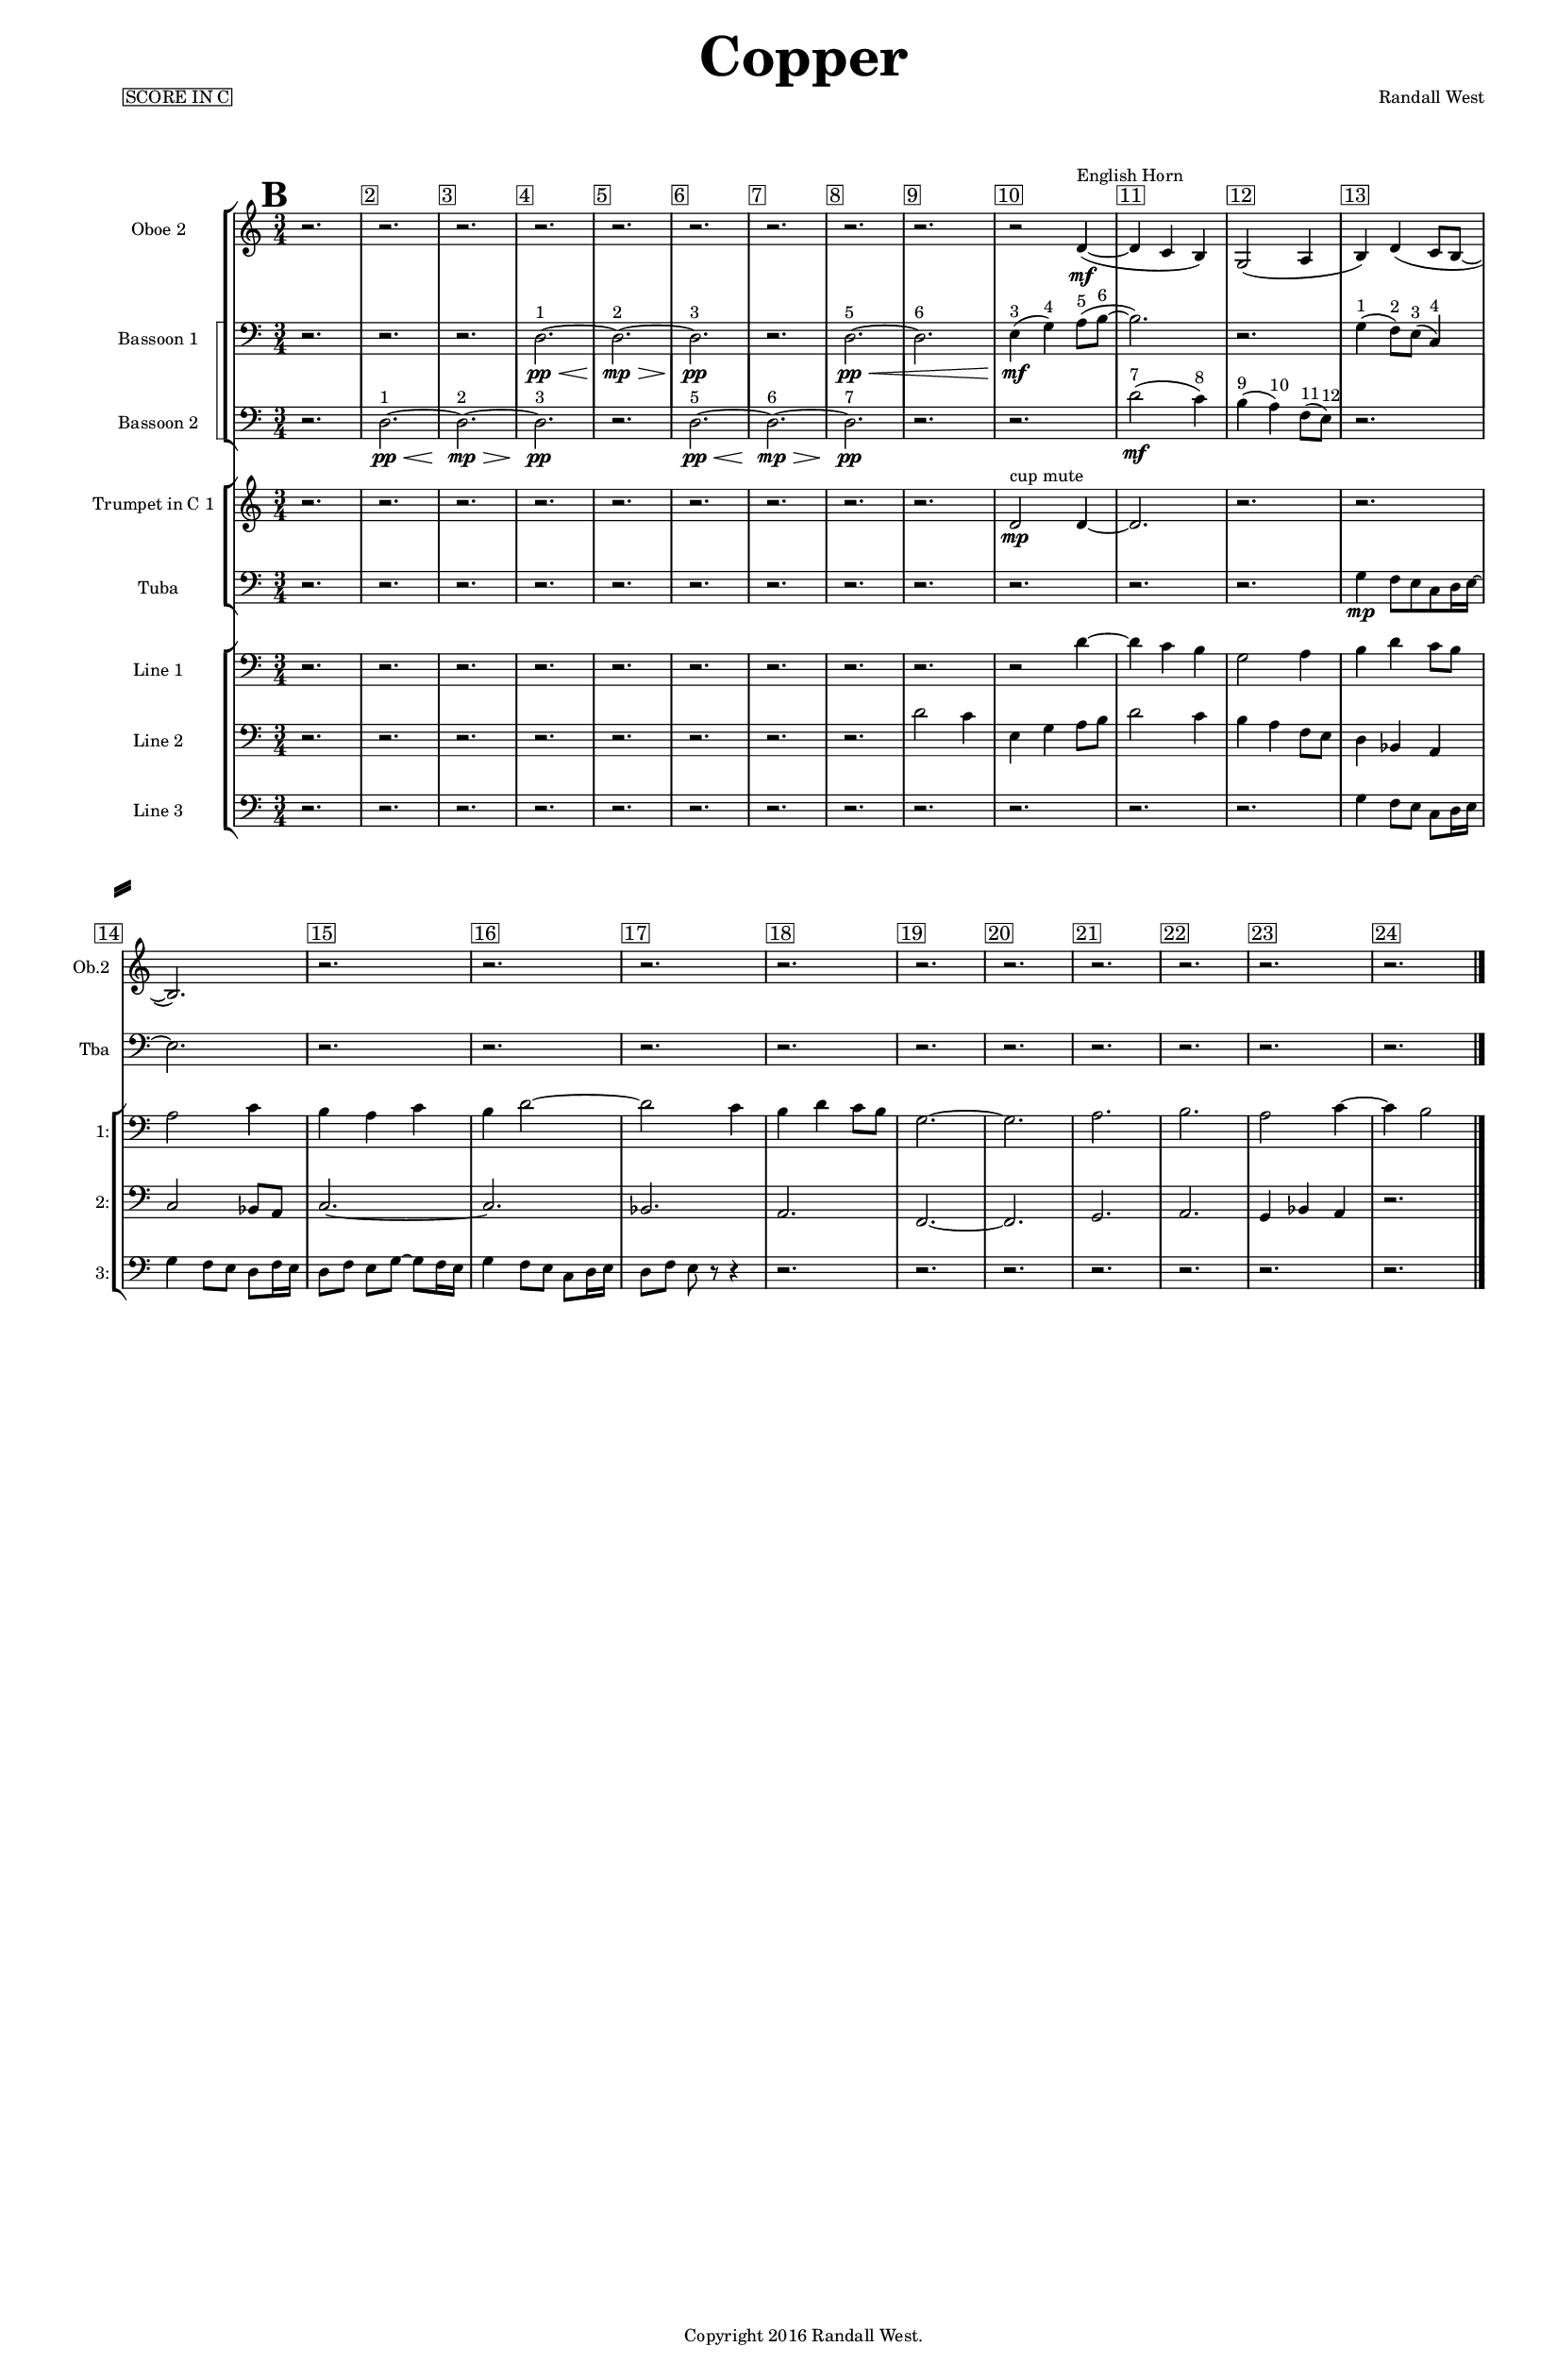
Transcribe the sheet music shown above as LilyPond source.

% 2016-09-20 01:03

\version "2.18.2"
\language "english"

#(set-default-paper-size "tabloid" 'portrait)
#(set-global-staff-size 16)

\header {
    composer = "Randall West"
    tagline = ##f
    poet = \markup { \box "SCORE IN C" } %HACKY WAY TO GET SCORE IN C IN THERE !!!!!!
    title = \markup {
        \column {
            \center-align {
                \fontsize #6 {
                    "Copper"
                }
            }
        }
    }
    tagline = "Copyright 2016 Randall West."
}

\paper {
    #(set-paper-size "tabloid")
    %#(set-paper-size "letter")
    left-margin = 22\mm
    system-separator-markup = \slashSeparator
    markup-system-spacing = #'(
        (basic-distance . 0)
        (minimum-distance . 0)
        (padding . 8)
        (stretchability . 0)
    )
    system-system-spacing = #'(
        (basic-distance . 12)
        (minimum-distance . 18)
        (padding . 12)
        (stretchability . 20)
    )
}

\layout {
    \set Score.markFormatter = #format-mark-circle-letters 
    \context {        
        \Score
        \override BarNumber #'break-visibility = #'#(#f #t #t)
        \override BarNumber #'font-size = #1.4
        \override BarNumber  #'stencil = #(make-stencil-boxer 0.1 0.25 ly:text-interface::print)
        \override RehearsalMark #'font-size = #6
    }
    \context {
        \Staff \RemoveEmptyStaves
        \override VerticalAxisGroup #'remove-first = ##t % NOTE: comment this out to show staves on first page
        \override Hairpin #'minimum-length = #6
    }
    \context {
        \RhythmicStaff \RemoveEmptyStaves
        \override VerticalAxisGroup #'remove-first = ##t % NOTE: comment this out to show staves on first page
        \override Hairpin #'minimum-length = #6
    }
}


% \layout {
%     \context {
%         \Staff 
%         \name ViolinStaff
%         \type Engraver_group
%         \alias Staff
%     }
%     \context {
%         \Staff 
%         \name ViolaStaff
%         \type Engraver_group
%         \alias Staff
%     }
%     \context {
%         \Staff 
%         \name CelloStaff
%         \type Engraver_group
%         \alias Staff
%     }
%     \context {
%         \StaffGroup
%         \accepts ViolinStaff
%         \accepts ViolaStaff
%         \accepts CelloStaff
%         \override SpacingSpanner.base-shortest-duration = #(ly:make-moment 1 16)
%         \override SpacingSpanner.uniform-stretching = ##t
%         \override StaffGrouper.staff-staff-spacing = #'(
%             (basic-distance . 10)
%             (minimum-distance . 15)
%             (padding . 5)
%             (stretchability . 100)
%             )
%         \override TimeSignature.style = #'numbered
%         autoBeaming = ##f
%         proportionalNotationDuration = #(ly:make-moment 1 16)
%         tupletFullLength = ##t
%     }
% }


\header {}

\layout {}

\paper {}

\score {
    \new Score <<
        \new StaffGroup <<
            \new StaffGroup \with {
                systemStartDelimiter = #'SystemStartSquare
            } <<
                \new Staff {
                    \set Staff.instrumentName = \markup { "Flute 1" }
                    \set Staff.shortInstrumentName = \markup { Fl.1 }
                    {
                        \numericTimeSignature
                        \time 3/4
                        \bar "||"
                        \accidentalStyle modern-cautionary
                        \mark #2
                        R2. * 24
                    }
                }
                \new Staff {
                    \set Staff.instrumentName = \markup { "Flute 2" }
                    \set Staff.shortInstrumentName = \markup { Fl.2 }
                    {
                        \numericTimeSignature
                        \time 3/4
                        \bar "||"
                        \accidentalStyle modern-cautionary
                        \mark #2
                        R2. * 24
                    }
                }
                \new Staff {
                    \set Staff.instrumentName = \markup { "Flute 3" }
                    \set Staff.shortInstrumentName = \markup { Fl.3 }
                    {
                        \numericTimeSignature
                        \time 3/4
                        \bar "||"
                        \accidentalStyle modern-cautionary
                        \mark #2
                        R2. * 24
                    }
                }
            >>
            \new StaffGroup \with {
                systemStartDelimiter = #'SystemStartSquare
            } <<
                \new Staff {
                    \set Staff.instrumentName = \markup { "Oboe 1" }
                    \set Staff.shortInstrumentName = \markup { Ob.1 }
                    {
                        \numericTimeSignature
                        \time 3/4
                        \bar "||"
                        \accidentalStyle modern-cautionary
                        \mark #2
                        R2. * 24
                    }
                }
                \new Staff {
                    \set Staff.instrumentName = \markup { "Oboe 2" }
                    \set Staff.shortInstrumentName = \markup { Ob.2 }
                    {
                        \numericTimeSignature
                        \time 3/4
                        \bar "||"
                        \accidentalStyle modern-cautionary
                        \mark #2
                        r2.
                        r2.
                        r2.
                        r2.
                        r2.
                        r2.
                        r2.
                        r2.
                        r2.
                        r2
                        d'4 \mf ~ ( ^ \markup { "English Horn" }
                        d'4
                        c'4
                        b4 )
                        g2 (
                        a4
                        b4 )
                        d'4 (
                        c'8 [
                        b8 ~ ]
                        b2. )
                        r2.
                        r2.
                        r2.
                        r2.
                        r2.
                        r2.
                        r2.
                        r2.
                        r2.
                        r2.
                    }
                }
            >>
            \new StaffGroup \with {
                systemStartDelimiter = #'SystemStartSquare
            } <<
                \new Staff {
                    \set Staff.instrumentName = \markup { "Clarinet 1" }
                    \set Staff.shortInstrumentName = \markup { Cl.1 }
                    {
                        \numericTimeSignature
                        \time 3/4
                        \bar "||"
                        \accidentalStyle modern-cautionary
                        \mark #2
                        R2. * 24
                    }
                }
                \new Staff {
                    \set Staff.instrumentName = \markup { "Clarinet 2" }
                    \set Staff.shortInstrumentName = \markup { Cl.2 }
                    {
                        \numericTimeSignature
                        \time 3/4
                        \bar "||"
                        \accidentalStyle modern-cautionary
                        \mark #2
                        R2. * 24
                    }
                }
            >>
            \new StaffGroup \with {
                systemStartDelimiter = #'SystemStartSquare
            } <<
                \new Staff {
                    \clef "bass"
                    \set Staff.instrumentName = \markup { "Bassoon 1" }
                    \set Staff.shortInstrumentName = \markup { Bsn.1 }
                    {
                        \numericTimeSignature
                        \time 3/4
                        \bar "||"
                        \accidentalStyle modern-cautionary
                        \mark #2
                        r2.
                        r2.
                        r2.
                        d2. \pp ~ \< ^ \markup { 1 }
                        d2. \mp ~ \> ^ \markup { 2 }
                        d2. \pp ^ \markup { 3 }
                        r2.
                        d2. \pp ~ \< ^ \markup { 5 }
                        d2. ^ \markup { 6 }
                        e4 \mf ( ^ \markup { 3 }
                        g4 ) ^ \markup { 4 }
                        a8 [ ( ^ \markup { 5 }
                        b8 ~ ] ^ \markup { 6 }
                        b2. )
                        r2.
                        g4 ( ^ \markup { 1 }
                        f8 ) [ ^ \markup { 2 }
                        e8 ] ( ^ \markup { 3 }
                        c4 ) ^ \markup { 4 }
                        r2.
                        r2.
                        r2.
                        r2.
                        r2.
                        r2.
                        r2.
                        r2.
                        r2.
                        r2.
                        r2.
                    }
                }
                \new Staff {
                    \clef "bass"
                    \set Staff.instrumentName = \markup { "Bassoon 2" }
                    \set Staff.shortInstrumentName = \markup { Bsn.2 }
                    {
                        \numericTimeSignature
                        \time 3/4
                        \bar "||"
                        \accidentalStyle modern-cautionary
                        \mark #2
                        r2.
                        d2. \pp ~ \< ^ \markup { 1 }
                        d2. \mp ~ \> ^ \markup { 2 }
                        d2. \pp ^ \markup { 3 }
                        r2.
                        d2. \pp ~ \< ^ \markup { 5 }
                        d2. \mp ~ \> ^ \markup { 6 }
                        d2. \pp ^ \markup { 7 }
                        r2.
                        r2.
                        d'2 \mf ( ^ \markup { 7 }
                        c'4 ) ^ \markup { 8 }
                        b4 ( ^ \markup { 9 }
                        a4 ) ^ \markup { 10 }
                        f8 [ ( ^ \markup { 11 }
                        e8 ] ) ^ \markup { 12 }
                        r2.
                        r2.
                        r2.
                        r2.
                        r2.
                        r2.
                        r2.
                        r2.
                        r2.
                        r2.
                        r2.
                        r2.
                    }
                }
            >>
        >>
        \new StaffGroup <<
            \new StaffGroup \with {
                systemStartDelimiter = #'SystemStartSquare
            } <<
                \new Staff {
                    \set Staff.instrumentName = \markup { "Horn in F 1" }
                    \set Staff.shortInstrumentName = \markup { Hn.1 }
                    {
                        \numericTimeSignature
                        \time 3/4
                        \bar "||"
                        \accidentalStyle modern-cautionary
                        \mark #2
                        R2. * 24
                    }
                }
                \new Staff {
                    \set Staff.instrumentName = \markup { "Horn in F 2" }
                    \set Staff.shortInstrumentName = \markup { Hn.2 }
                    {
                        \numericTimeSignature
                        \time 3/4
                        \bar "||"
                        \accidentalStyle modern-cautionary
                        \mark #2
                        R2. * 24
                    }
                }
            >>
            \new StaffGroup \with {
                systemStartDelimiter = #'SystemStartSquare
            } <<
                \new Staff {
                    \set Staff.instrumentName = \markup { "Trumpet in C 1" }
                    \set Staff.shortInstrumentName = \markup { Tpt.1 }
                    {
                        \numericTimeSignature
                        \time 3/4
                        \bar "||"
                        \accidentalStyle modern-cautionary
                        \mark #2
                        r2.
                        r2.
                        r2.
                        r2.
                        r2.
                        r2.
                        r2.
                        r2.
                        r2.
                        d'2 \mp ^ \markup { "cup mute" }
                        d'4 ~
                        d'2.
                        r2.
                        r2.
                        r2.
                        r2.
                        r2.
                        r2.
                        r2.
                        r2.
                        r2.
                        r2.
                        r2.
                        r2.
                        r2.
                    }
                }
                \new Staff {
                    \set Staff.instrumentName = \markup { "Trumpet in C 2" }
                    \set Staff.shortInstrumentName = \markup { Tpt.2 }
                    {
                        \numericTimeSignature
                        \time 3/4
                        \bar "||"
                        \accidentalStyle modern-cautionary
                        \mark #2
                        R2. * 24
                    }
                }
            >>
            \new StaffGroup \with {
                systemStartDelimiter = #'SystemStartSquare
            } <<
                \new Staff {
                    \clef "bass"
                    \set Staff.instrumentName = \markup { "Tenor Trombone 1" }
                    \set Staff.shortInstrumentName = \markup { Tbn.1 }
                    {
                        \numericTimeSignature
                        \time 3/4
                        \bar "||"
                        \accidentalStyle modern-cautionary
                        \mark #2
                        R2. * 24
                    }
                }
                \new Staff {
                    \clef "bass"
                    \set Staff.instrumentName = \markup { "Tenor Trombone 2" }
                    \set Staff.shortInstrumentName = \markup { Tbn.2 }
                    {
                        \numericTimeSignature
                        \time 3/4
                        \bar "||"
                        \accidentalStyle modern-cautionary
                        \mark #2
                        R2. * 24
                    }
                }
            >>
            \new Staff {
                \clef "bass"
                \set Staff.instrumentName = \markup { Tuba }
                \set Staff.shortInstrumentName = \markup { Tba }
                {
                    \numericTimeSignature
                    \time 3/4
                    \bar "||"
                    \accidentalStyle modern-cautionary
                    \mark #2
                    r2.
                    r2.
                    r2.
                    r2.
                    r2.
                    r2.
                    r2.
                    r2.
                    r2.
                    r2.
                    r2.
                    r2.
                    g4 \mp
                    f8 [
                    e8
                    c8
                    d16
                    e16 ~ ]
                    e2.
                    r2.
                    r2.
                    r2.
                    r2.
                    r2.
                    r2.
                    r2.
                    r2.
                    r2.
                    r2.
                }
            }
        >>
        \new Staff {
            \clef "bass"
            \set Staff.instrumentName = \markup { Timpani }
            \set Staff.shortInstrumentName = \markup { Timp }
            {
                \numericTimeSignature
                \time 3/4
                \bar "||"
                \accidentalStyle modern-cautionary
                \mark #2
                R2. * 24
            }
        }
        \new StaffGroup <<
            \new RhythmicStaff {
                \clef "percussion"
                \set Staff.instrumentName = \markup { "Percussion 1" }
                \set Staff.shortInstrumentName = \markup { Perc.1 }
                {
                    \numericTimeSignature
                    \time 3/4
                    \bar "||"
                    \accidentalStyle modern-cautionary
                    \mark #2
                    R2. * 24
                }
            }
            \new StaffGroup \with {
                systemStartDelimiter = #'SystemStartSquare
            } <<
                \new RhythmicStaff {
                    \clef "percussion"
                    \set Staff.instrumentName = \markup { "Percussion 2" }
                    \set Staff.shortInstrumentName = \markup { Perc.2 }
                    {
                        \numericTimeSignature
                        \time 3/4
                        \bar "||"
                        \accidentalStyle modern-cautionary
                        \mark #2
                        R2. * 24
                    }
                }
                \new Staff {
                    \set Staff.instrumentName = \markup { "Perc. 2 - Vibraphone" }
                    \set Staff.shortInstrumentName = \markup { Vib. }
                    {
                        \numericTimeSignature
                        \time 3/4
                        \bar "||"
                        \accidentalStyle modern-cautionary
                        \mark #2
                        R2. * 24
                    }
                }
            >>
        >>
        \new PianoStaff <<
            \set PianoStaff.instrumentName = \markup { Harp }
            \set PianoStaff.shortInstrumentName = \markup { Hp. }
            \new Staff {
                {
                    \numericTimeSignature
                    \time 3/4
                    \bar "||"
                    \accidentalStyle modern-cautionary
                    \mark #2
                    R2. * 24
                }
            }
            \new Staff {
                \clef "bass"
                {
                    \numericTimeSignature
                    \time 3/4
                    \bar "||"
                    \accidentalStyle modern-cautionary
                    \mark #2
                    R2. * 24
                }
            }
        >>
        \new PianoStaff <<
            \set PianoStaff.instrumentName = \markup { Piano }
            \set PianoStaff.shortInstrumentName = \markup { Pno. }
            \new Staff {
                {
                    \numericTimeSignature
                    \time 3/4
                    \bar "||"
                    \accidentalStyle modern-cautionary
                    \mark #2
                    R2. * 24
                }
            }
            \new Staff {
                \clef "bass"
                {
                    \numericTimeSignature
                    \time 3/4
                    \bar "||"
                    \accidentalStyle modern-cautionary
                    \mark #2
                    R2. * 24
                }
            }
        >>
        \new StaffGroup <<
            \new StaffGroup \with {
                systemStartDelimiter = #'SystemStartSquare
            } <<
                \new Staff {
                    \set Staff.instrumentName = \markup { "Violin I Div 1" }
                    \set Staff.shortInstrumentName = \markup { Vln.I.1 }
                    {
                        \numericTimeSignature
                        \time 3/4
                        \bar "||"
                        \accidentalStyle modern-cautionary
                        \mark #2
                        R2. * 24
                    }
                }
                \new Staff {
                    \set Staff.instrumentName = \markup { "Violin I Div 2" }
                    \set Staff.shortInstrumentName = \markup { Vln.I.2 }
                    {
                        \numericTimeSignature
                        \time 3/4
                        \bar "||"
                        \accidentalStyle modern-cautionary
                        \mark #2
                        R2. * 24
                    }
                }
            >>
            \new StaffGroup \with {
                systemStartDelimiter = #'SystemStartSquare
            } <<
                \new Staff {
                    \set Staff.instrumentName = \markup { "Violin II Div 1" }
                    \set Staff.shortInstrumentName = \markup { Vln.II.1 }
                    {
                        \numericTimeSignature
                        \time 3/4
                        \bar "||"
                        \accidentalStyle modern-cautionary
                        \mark #2
                        R2. * 24
                    }
                }
                \new Staff {
                    \set Staff.instrumentName = \markup { "Violin II Div 2" }
                    \set Staff.shortInstrumentName = \markup { Vln.II.2 }
                    {
                        \numericTimeSignature
                        \time 3/4
                        \bar "||"
                        \accidentalStyle modern-cautionary
                        \mark #2
                        R2. * 24
                    }
                }
            >>
            \new StaffGroup \with {
                systemStartDelimiter = #'SystemStartSquare
            } <<
                \new Staff {
                    \clef "alto"
                    \set Staff.instrumentName = \markup { "Viola Div 1" }
                    \set Staff.shortInstrumentName = \markup { Vla.1 }
                    {
                        \numericTimeSignature
                        \time 3/4
                        \bar "||"
                        \accidentalStyle modern-cautionary
                        \mark #2
                        R2. * 24
                    }
                }
                \new Staff {
                    \clef "alto"
                    \set Staff.instrumentName = \markup { "Viola Div 2" }
                    \set Staff.shortInstrumentName = \markup { Vla.2 }
                    {
                        \numericTimeSignature
                        \time 3/4
                        \bar "||"
                        \accidentalStyle modern-cautionary
                        \mark #2
                        R2. * 24
                    }
                }
            >>
            \new StaffGroup \with {
                systemStartDelimiter = #'SystemStartSquare
            } <<
                \new Staff {
                    \clef "bass"
                    \set Staff.instrumentName = \markup { "Cello Div 1" }
                    \set Staff.shortInstrumentName = \markup { Vc.1 }
                    {
                        \numericTimeSignature
                        \time 3/4
                        \bar "||"
                        \accidentalStyle modern-cautionary
                        \mark #2
                        R2. * 24
                    }
                }
                \new Staff {
                    \clef "bass"
                    \set Staff.instrumentName = \markup { "Cello Div 2" }
                    \set Staff.shortInstrumentName = \markup { Vc.2 }
                    {
                        \numericTimeSignature
                        \time 3/4
                        \bar "||"
                        \accidentalStyle modern-cautionary
                        \mark #2
                        R2. * 24
                    }
                }
            >>
            \new Staff {
                \clef "bass"
                \set Staff.instrumentName = \markup { Bass }
                \set Staff.shortInstrumentName = \markup { Cb }
                {
                    \numericTimeSignature
                    \time 3/4
                    \bar "||"
                    \accidentalStyle modern-cautionary
                    \mark #2
                    R2. * 24
                }
            }
        >>
        \new StaffGroup <<
            \new Staff {
                \set Staff.instrumentName = \markup { "Line 1" }
                \set Staff.shortInstrumentName = \markup { 1: }
                {
                    \numericTimeSignature
                    \time 3/4
                    \bar "||"
                    \accidentalStyle modern-cautionary
                    \clef "bass"
                    \mark #2
                    r2.
                    r2.
                    r2.
                    r2.
                    r2.
                    r2.
                    r2.
                    r2.
                    r2.
                    r2
                    d'4 ~
                    d'4
                    c'4
                    b4
                    g2
                    a4
                    b4
                    d'4
                    c'8 [
                    b8 ]
                    a2
                    c'4
                    b4
                    a4
                    c'4
                    b4
                    d'2 ~
                    d'2
                    c'4
                    b4
                    d'4
                    c'8 [
                    b8 ]
                    g2. ~
                    g2.
                    a2.
                    b2.
                    a2
                    c'4 ~
                    c'4
                    b2
                }
            }
            \new Staff {
                \set Staff.instrumentName = \markup { "Line 2" }
                \set Staff.shortInstrumentName = \markup { 2: }
                {
                    \numericTimeSignature
                    \time 3/4
                    \bar "||"
                    \accidentalStyle modern-cautionary
                    \clef "bass"
                    \mark #2
                    r2.
                    r2.
                    r2.
                    r2.
                    r2.
                    r2.
                    r2.
                    r2.
                    d'2
                    c'4
                    e4
                    g4
                    a8 [
                    b8 ]
                    d'2
                    c'4
                    b4
                    a4
                    f8 [
                    e8 ]
                    d4
                    bf,4
                    a,4
                    c2
                    bf,8 [
                    a,8 ]
                    c2. ~
                    c2.
                    bf,2.
                    a,2.
                    f,2. ~
                    f,2.
                    g,2.
                    a,2.
                    g,4
                    bf,4
                    a,4
                    r2.
                }
            }
            \new Staff {
                \set Staff.instrumentName = \markup { "Line 3" }
                \set Staff.shortInstrumentName = \markup { 3: }
                {
                    \numericTimeSignature
                    \time 3/4
                    \bar "||"
                    \accidentalStyle modern-cautionary
                    \clef "bass"
                    \mark #2
                    r2.
                    r2.
                    r2.
                    r2.
                    r2.
                    r2.
                    r2.
                    r2.
                    r2.
                    r2.
                    r2.
                    r2.
                    g4
                    f8 [
                    e8 ]
                    c8 [
                    d16
                    e16 ]
                    g4
                    f8 [
                    e8 ]
                    d8 [
                    f16
                    e16 ]
                    d8 [
                    f8 ]
                    e8 [
                    g8 ~ ]
                    g8 [
                    f16
                    e16 ]
                    g4
                    f8 [
                    e8 ]
                    c8 [
                    d16
                    e16 ]
                    d8 [
                    f8 ]
                    e8
                    r8
                    r4
                    r2.
                    r2.
                    r2.
                    r2.
                    r2.
                    r2.
                    r2.
                }
            }
            \new Staff {
                \set Staff.instrumentName = \markup { "Line 4" }
                \set Staff.shortInstrumentName = \markup { 4: }
                {
                    \accidentalStyle modern-cautionary
                    R2. * 24
                }
            }
            \new Staff {
                \set Staff.instrumentName = \markup { "Line 5" }
                \set Staff.shortInstrumentName = \markup { 5: }
                {
                    \accidentalStyle modern-cautionary
                    R2. * 24
                }
            }
            \new Staff {
                \set Staff.instrumentName = \markup { "Line 6" }
                \set Staff.shortInstrumentName = \markup { 6: }
                {
                    \accidentalStyle modern-cautionary
                    R2. * 24
                }
            }
            \new Staff {
                \set Staff.instrumentName = \markup { "Line 7" }
                \set Staff.shortInstrumentName = \markup { 7: }
                {
                    \accidentalStyle modern-cautionary
                    R2. * 24
                }
            }
            \new Staff {
                \set Staff.instrumentName = \markup { "Line 8" }
                \set Staff.shortInstrumentName = \markup { 8: }
                {
                    \accidentalStyle modern-cautionary
                    R2. * 24
                }
            }
            \new Staff {
                \set Staff.instrumentName = \markup { "Line 9" }
                \set Staff.shortInstrumentName = \markup { 9: }
                {
                    \accidentalStyle modern-cautionary
                    R2. * 24
                    \bar "|."
                }
            }
        >>
    >>
}